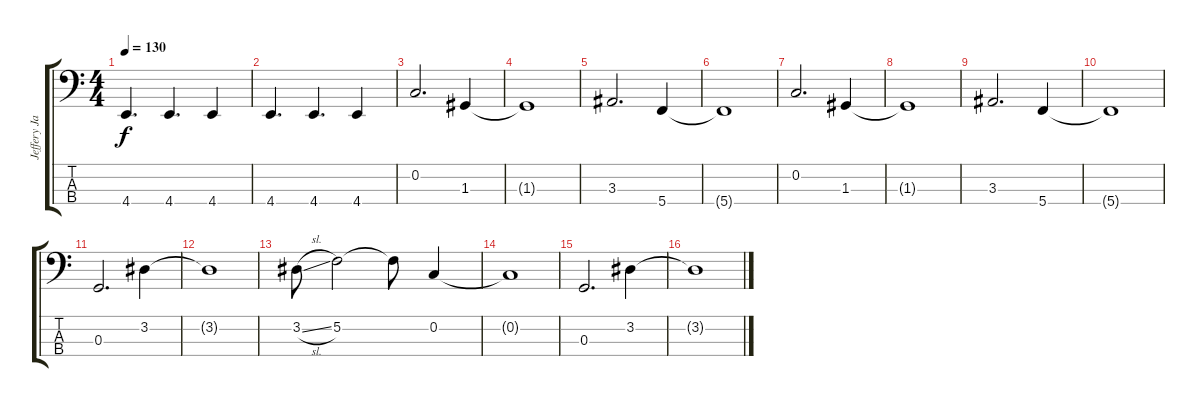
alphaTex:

\track ("Jeffery Jarvis" "Jeffery Ja") {instrument electricbassfinger}
\staff {score tabs}
\tuning (F2 C2 G1 C1) {hide}
\ts (4 4)
\tempo 130
\clef f4
\ks c
4.4.4{d dy f} 4.4.4{d} 4.4.4 |
4.4.4{d} 4.4.4{d} 4.4.4 |
0.2.2{d} 1.3.4 |
1.3{t}.1 |
3.3.2{d} 5.4.4 |
5.4{t}.1 |
0.2.2{d} 1.3.4 |
1.3{t}.1 |
3.3.2{d} 5.4.4 |
5.4{t}.1 |
0.3.2{d} 3.2.4 |
3.2{t}.1 |
3.2{sl}.8 5.2.2 5.2{t}.8 0.2.4 |
0.2{t}.1 |
0.3.2{d} 3.2.4 |
3.2{t}.1
